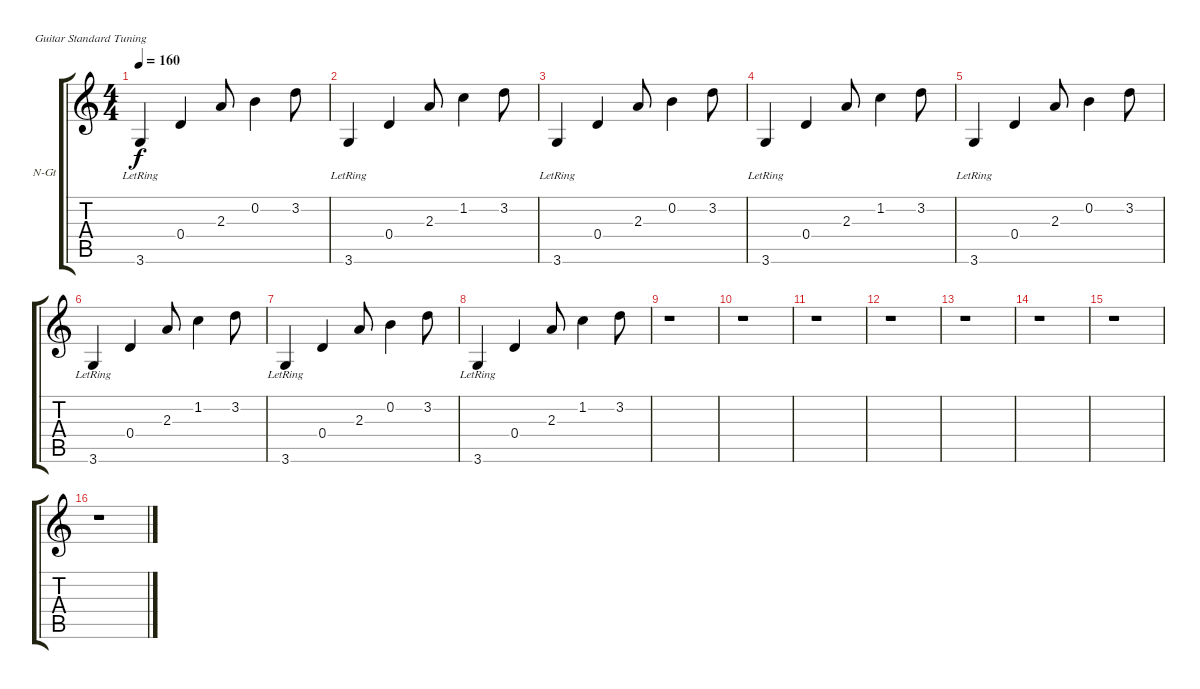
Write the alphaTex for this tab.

\bracketExtendMode groupsimilarinstruments
\firstSystemTrackNameOrientation horizontal
\otherSystemsTrackNameOrientation horizontal
\track ("Classic Guitar" "N-Gt") {instrument acousticguitarnylon}
\staff {score tabs}
\tuning (E4 B3 G3 D3 A2 E2)
\ts (4 4)
\tempo 160
\clef g2
\ks c
3.6{lr}.4{dy f instrument acousticguitarnylon} 0.4.4 2.3.8 0.2.4 3.2.8 |
3.6{lr}.4 0.4.4 2.3.8 1.2.4 3.2.8 |
3.6{lr}.4 0.4.4 2.3.8 0.2.4 3.2.8 |
3.6{lr}.4 0.4.4 2.3.8 1.2.4 3.2.8 |
3.6{lr}.4 0.4.4 2.3.8 0.2.4 3.2.8 |
3.6{lr}.4 0.4.4 2.3.8 1.2.4 3.2.8 |
3.6{lr}.4 0.4.4 2.3.8 0.2.4 3.2.8 |
3.6{lr}.4 0.4.4 2.3.8 1.2.4 3.2.8 |
r.1 |
r.1 |
r.1 |
r.1 |
r.1 |
r.1 |
r.1 |
r.1
